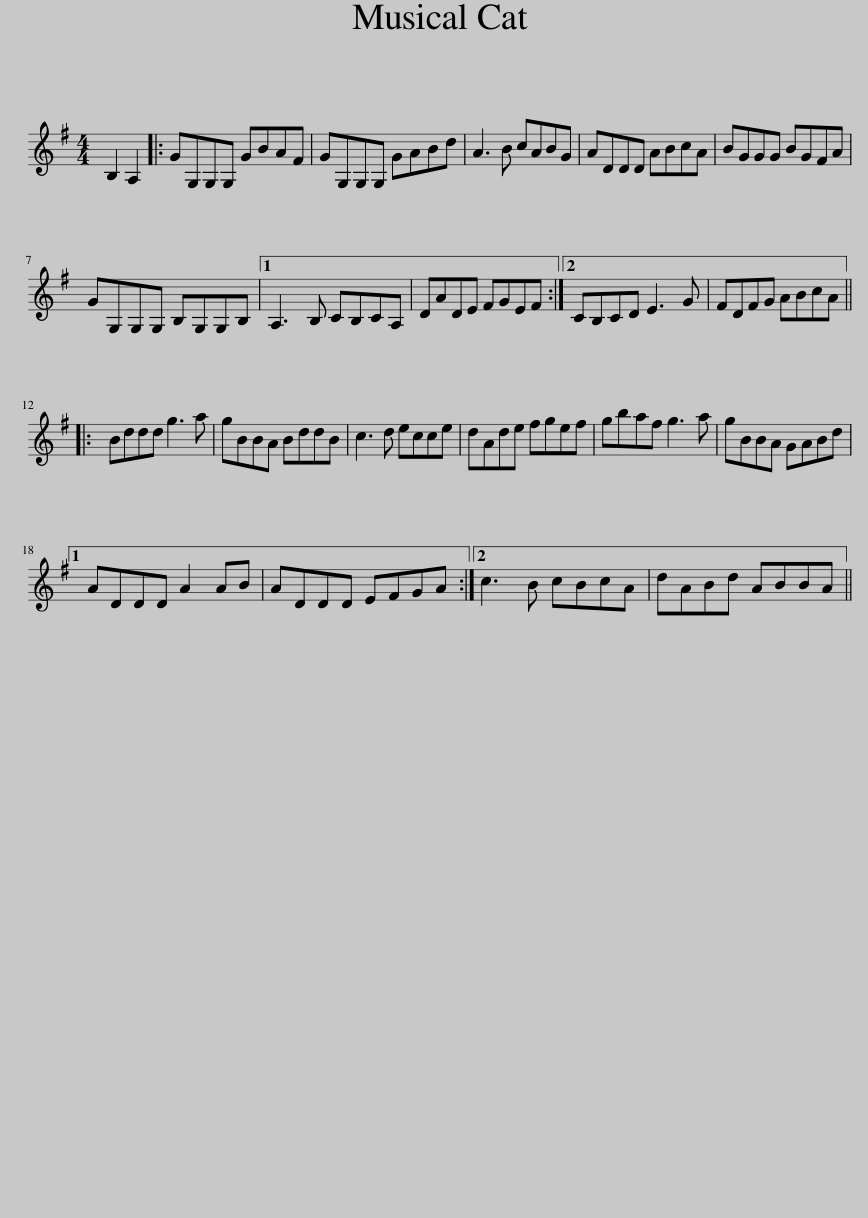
X:1
L:1/8
M:4/4
I:linebreak $
K:G
V:1 treble
V:1
 B,2 A,2 |: GG,G,G, GBAF | GG,G,G, GABd | A3 B cABG | ADDD ABcA | %5
 BGGG BGFA |$ GG,G,G, B,G,G,B, |1 A,3 B, CB,CA, | DADE FGEF :|2 CB,CD E3 G | %10
 FDFG ABcA |:$ Bddd g3 a | gBBA BddB | c3 d ecce | dAde fgef | %15
 gbaf g3 a | gBBA GABd |1$ ADDD A2 AB | ADDD EFGA :|2 c3 B cBcA | %20
 dABd ABBA || %21
